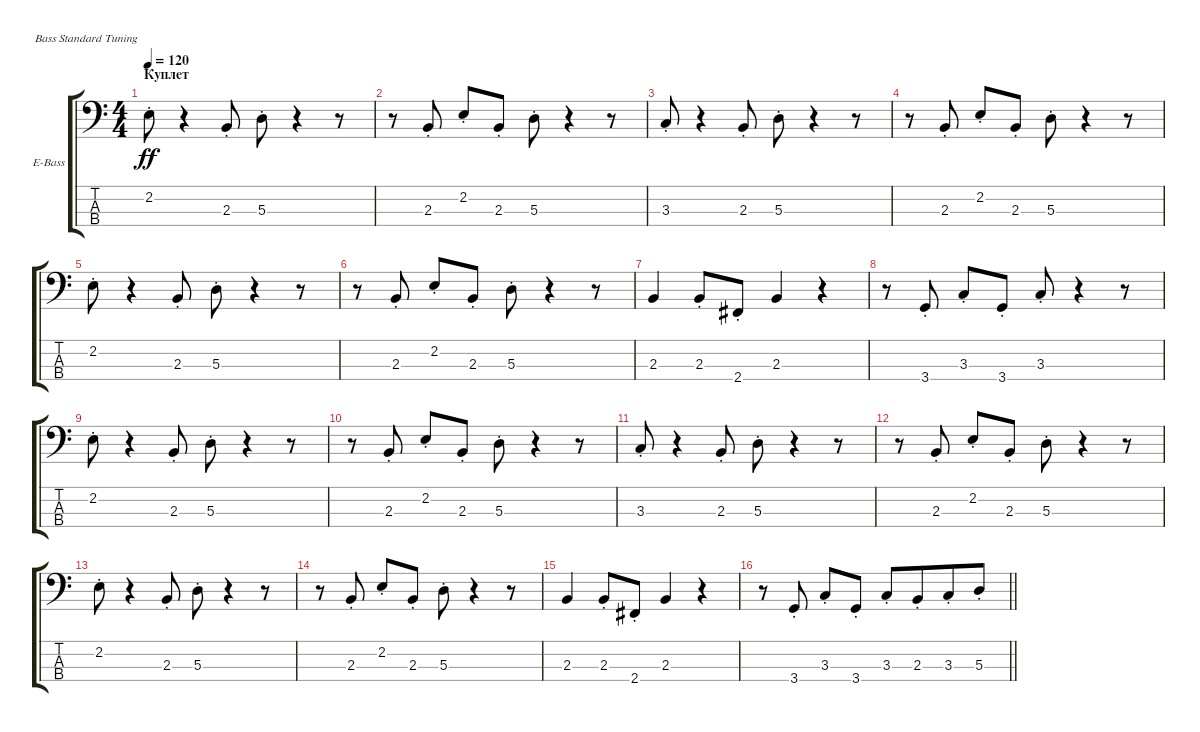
\bracketExtendMode groupsimilarinstruments
\firstSystemTrackNameOrientation horizontal
\otherSystemsTrackNameOrientation horizontal
\track ("Бас 1" "E-Bass") {instrument electricbasspick}
\staff {score tabs}
\tuning (G2 D2 A1 E1)
\ts (4 4)
\section ("" "Куплет")
\tempo 120
\clef f4
\ks c
2.2{st}.8{dy ff} r.4 2.3{st}.8 5.3{st}.8 r.4 r.8 |
r.8 2.3{st}.8 2.2{st}.8 2.3{st}.8 5.3{st}.8 r.4 r.8 |
3.3{st}.8 r.4 2.3{st}.8 5.3{st}.8 r.4 r.8 |
r.8 2.3{st}.8 2.2{st}.8 2.3{st}.8 5.3{st}.8 r.4 r.8 |
2.2{st}.8 r.4 2.3{st}.8 5.3{st}.8 r.4 r.8 |
r.8 2.3{st}.8 2.2{st}.8 2.3{st}.8 5.3{st}.8 r.4 r.8 |
2.3.4 2.3{st}.8 2.4{st}.8 2.3.4 r.4 |
r.8 3.4{st}.8 3.3{st}.8 3.4{st}.8 3.3{st}.8 r.4 r.8 |
2.2{st}.8 r.4 2.3{st}.8 5.3{st}.8 r.4 r.8 |
r.8 2.3{st}.8 2.2{st}.8 2.3{st}.8 5.3{st}.8 r.4 r.8 |
3.3{st}.8 r.4 2.3{st}.8 5.3{st}.8 r.4 r.8 |
r.8 2.3{st}.8 2.2{st}.8 2.3{st}.8 5.3{st}.8 r.4 r.8 |
2.2{st}.8 r.4 2.3{st}.8 5.3{st}.8 r.4 r.8 |
r.8 2.3{st}.8 2.2{st}.8 2.3{st}.8 5.3{st}.8 r.4 r.8 |
2.3.4 2.3{st}.8 2.4{st}.8 2.3.4 r.4 |
\barLineRight lightlight
r.8 3.4{st}.8 3.3{st}.8 3.4{st}.8 3.3{st}.8 2.3{st}.8{beam merge} 3.3{st}.8 5.3{st}.8
